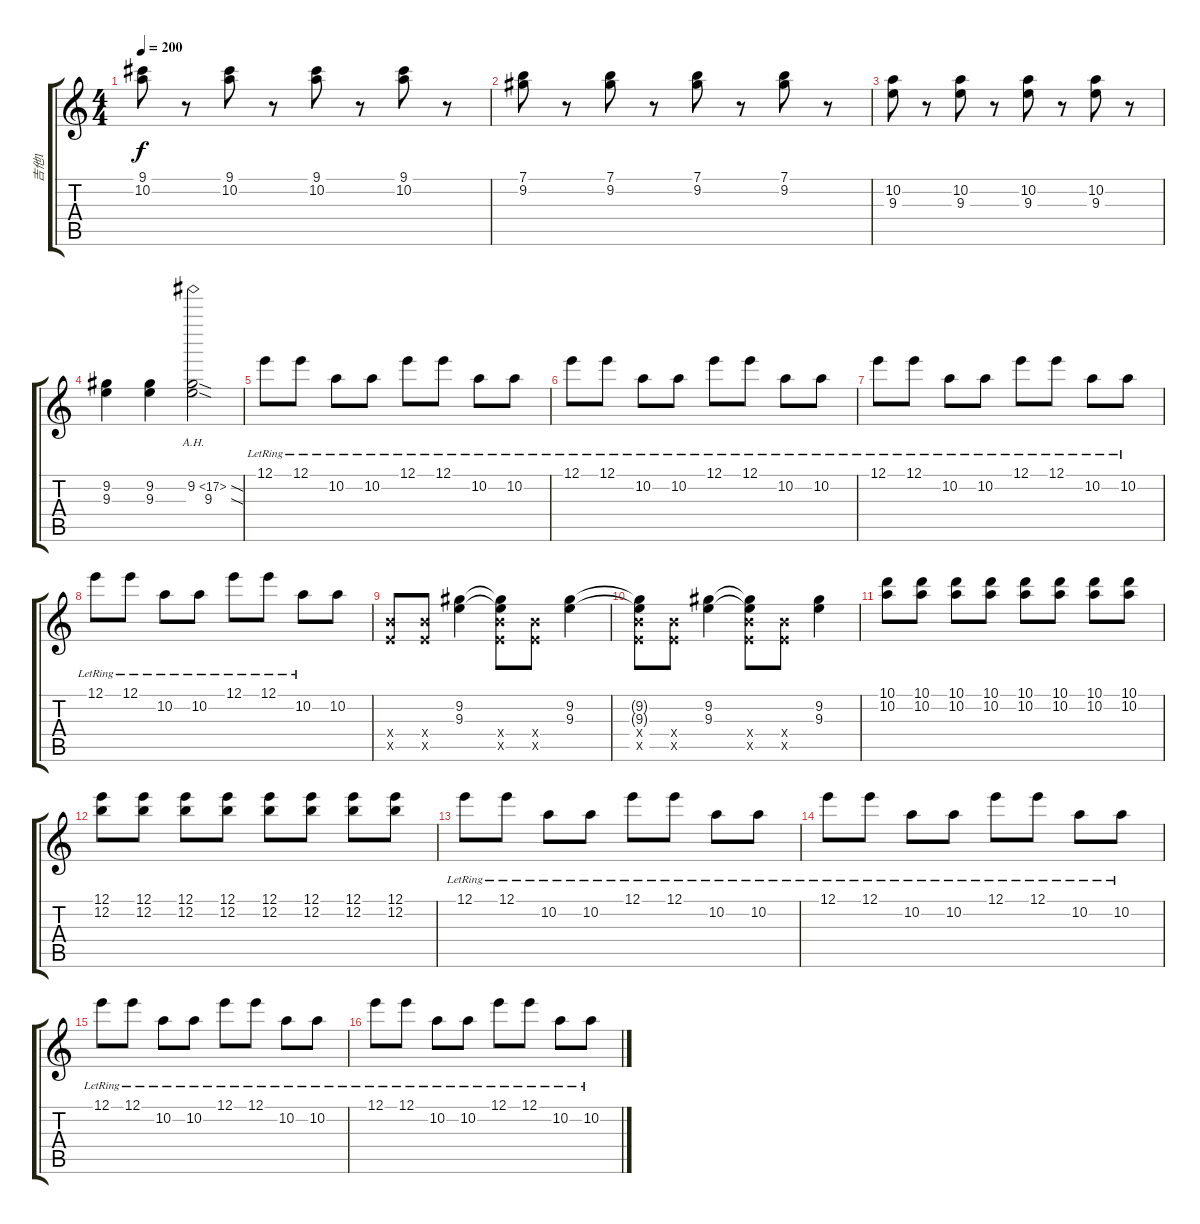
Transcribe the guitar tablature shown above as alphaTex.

\track ("吉他1" "吉他1") {instrument distortionguitar}
\staff {score tabs}
\tuning (E4 B3 G3 D3 A2 E2) {hide}
\ts (4 4)
\tempo 200
\clef g2
\ks c
(9.1 10.2).8{dy f} r.8 (9.1 10.2).8 r.8 (9.1 10.2).8 r.8 (9.1 10.2).8 r.8 |
(7.1 9.2).8 r.8 (7.1 9.2).8 r.8 (7.1 9.2).8 r.8 (7.1 9.2).8 r.8 |
(10.2 9.3).8 r.8 (10.2 9.3).8 r.8 (10.2 9.3).8 r.8 (10.2 9.3).8 r.8 |
(9.2 9.3).4 (9.2 9.3).4 (9.2{ah 8 sod} 9.3{sod}).2 |
12.1{lr}.8 12.1{lr}.8 10.2{lr}.8 10.2{lr}.8 12.1{lr}.8 12.1{lr}.8 10.2{lr}.8 10.2{lr}.8 |
12.1{lr}.8 12.1{lr}.8 10.2{lr}.8 10.2{lr}.8 12.1{lr}.8 12.1{lr}.8 10.2{lr}.8 10.2{lr}.8 |
12.1{lr}.8 12.1{lr}.8 10.2{lr}.8 10.2{lr}.8 12.1{lr}.8 12.1{lr}.8 10.2{lr}.8 10.2{lr}.8 |
12.1{lr}.8 12.1{lr}.8 10.2{lr}.8 10.2{lr}.8 12.1{lr}.8 12.1{lr}.8 10.2{lr}.8 10.2.8 |
(9.4{x} 7.5{x}).8 (9.4{x} 7.5{x}).8 (9.2 9.3).4 (9.2{t} 9.3{t} 9.4{x} 7.5{x}).8 (9.4{x} 7.5{x}).8 (9.2 9.3).4 |
(9.2{t} 9.3{t} 9.4{x} 7.5{x}).8 (9.4{x} 7.5{x}).8 (9.2 9.3).4 (9.2{t} 9.3{t} 9.4{x} 7.5{x}).8 (9.4{x} 7.5{x}).8 (9.2 9.3).4 |
(10.1 10.2).8 (10.1 10.2).8 (10.1 10.2).8 (10.1 10.2).8 (10.1 10.2).8 (10.1 10.2).8 (10.1 10.2).8 (10.1 10.2).8 |
(12.1 12.2).8 (12.1 12.2).8 (12.1 12.2).8 (12.1 12.2).8 (12.1 12.2).8 (12.1 12.2).8 (12.1 12.2).8 (12.1 12.2).8 |
12.1{lr}.8 12.1{lr}.8 10.2{lr}.8 10.2{lr}.8 12.1{lr}.8 12.1{lr}.8 10.2{lr}.8 10.2{lr}.8 |
12.1{lr}.8 12.1{lr}.8 10.2{lr}.8 10.2{lr}.8 12.1{lr}.8 12.1{lr}.8 10.2{lr}.8 10.2{lr}.8 |
12.1{lr}.8 12.1{lr}.8 10.2{lr}.8 10.2{lr}.8 12.1{lr}.8 12.1{lr}.8 10.2{lr}.8 10.2{lr}.8 |
12.1{lr}.8 12.1{lr}.8 10.2{lr}.8 10.2{lr}.8 12.1{lr}.8 12.1{lr}.8 10.2{lr}.8 10.2{lr}.8
